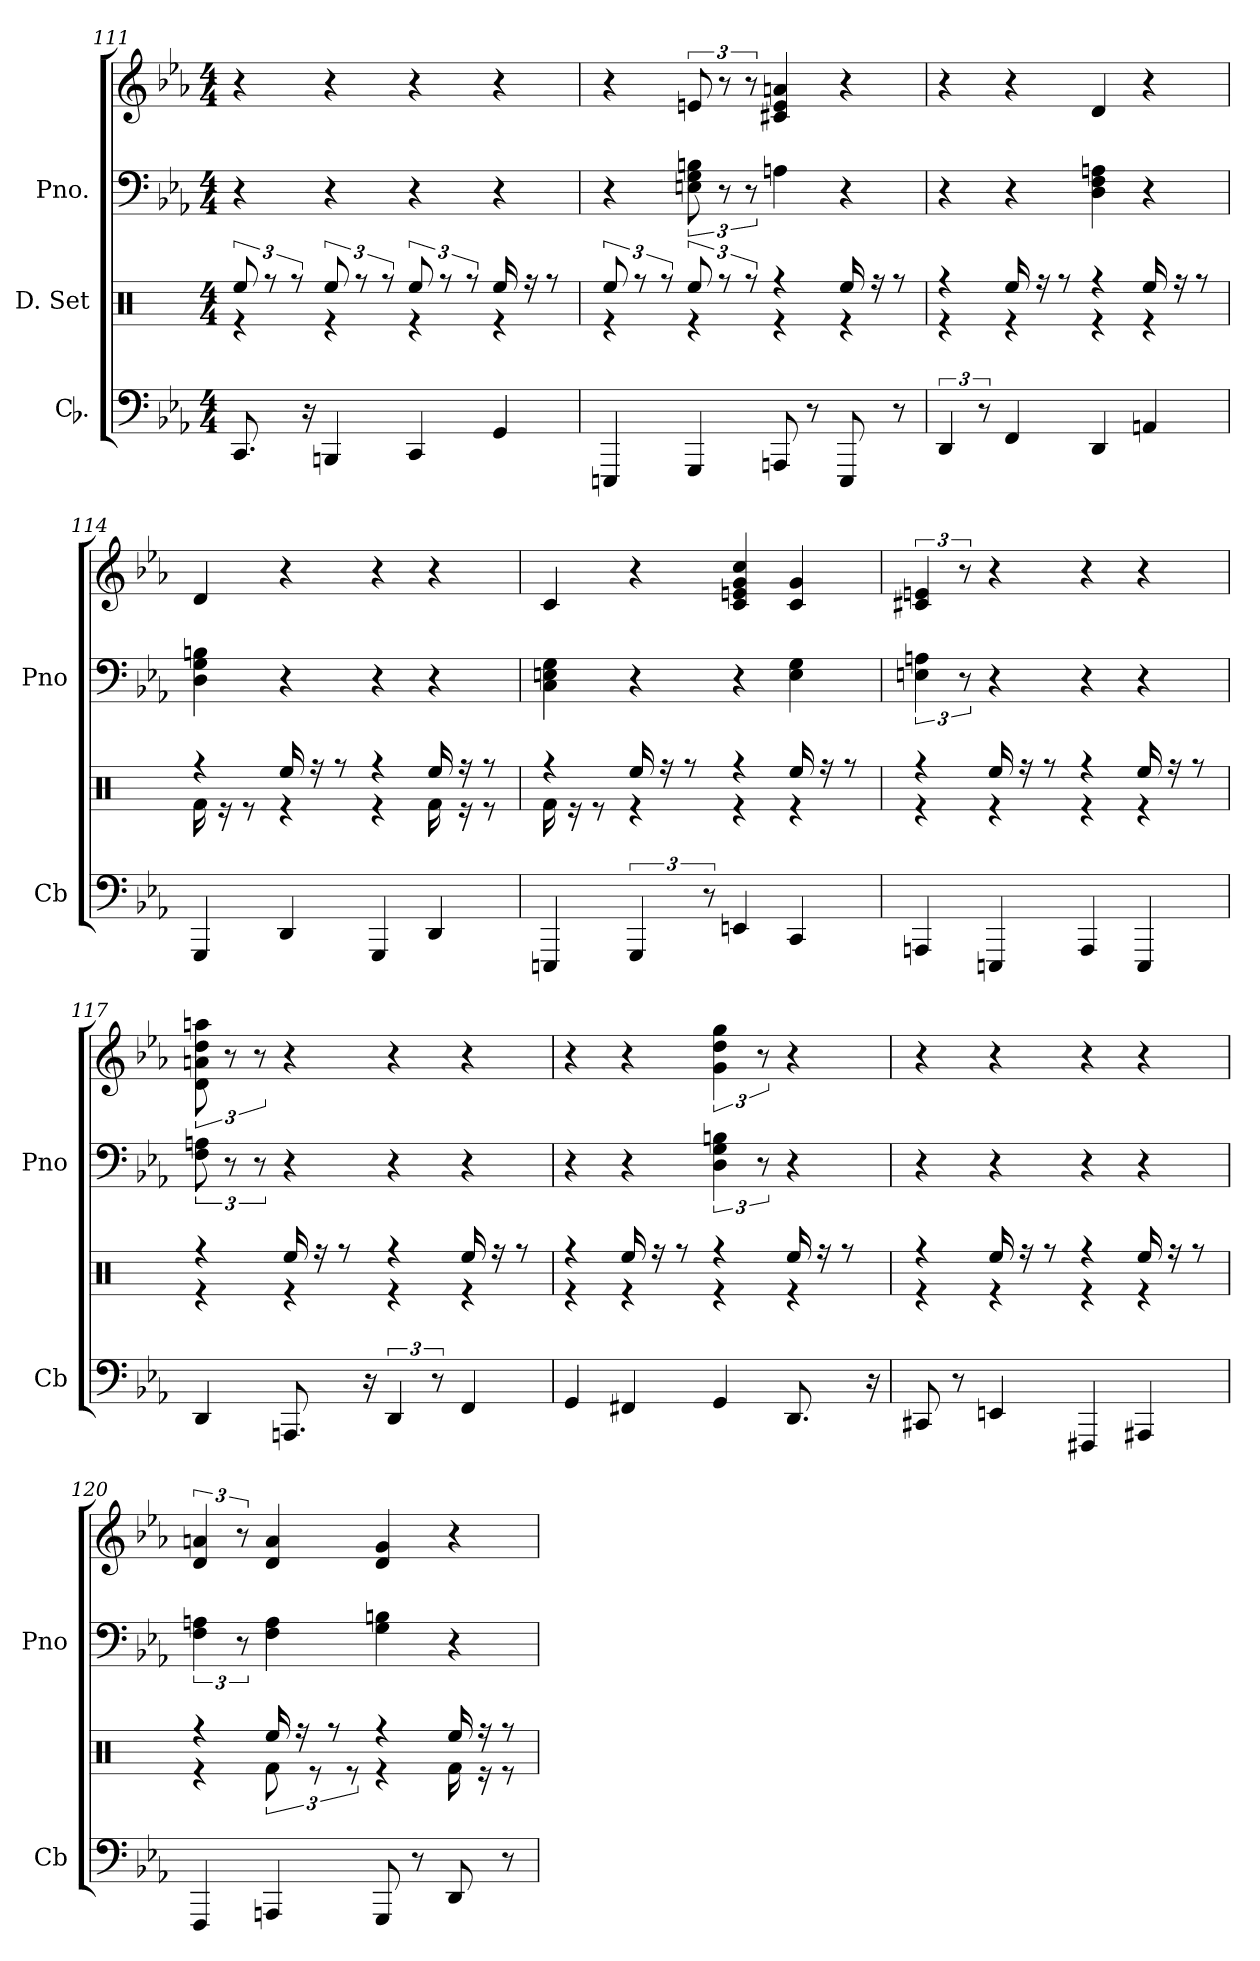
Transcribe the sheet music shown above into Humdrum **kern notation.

**kern	**kern	**kern	**kern
*part3	*part2	*part1	*part1
*staff4	*staff3	*staff2	*staff1
*I"Cb.	*I"D. Set	*I"Pno.	*
*I'Cb	*	*I'Pno	*
*clefF4	*clefX	*clefF4	*clefG2
*k[b-e-a-]	*k[]	*k[b-e-a-]	*k[b-e-a-]
*M4/4	*M4/4	*M4/4	*M4/4
=111	=111	=111	=111
*	*^	*	*
8.CC	4re	12Ree/	4r	4r
.	.	12rff	.	.
.	.	12rff	.	.
16r	.	.	.	.
4BBBn	4re	12Ree/	4r	4r
.	.	12rff	.	.
.	.	12rff	.	.
4CC	4re	12Ree/	4r	4r
.	.	12rff	.	.
.	.	12rff	.	.
4GG	4re	16Ree/	4r	4r
.	.	16rff	.	.
.	.	8rff	.	.
=112	=112	=112	=112	=112
4EEEn	4re	12Ree/	4r	4r
.	.	12rff	.	.
.	.	12rff	.	.
4GGG	4re	12Ree/	12En 12G 12Bn	12en
.	.	12rff	12r	12r
.	.	12rff	12r	12r
8AAAn	4re	4rff	4An	4c#X 4e 4an
8r	.	.	.	.
8EEE	4re	16Ree/	4r	4r
.	.	16rff	.	.
8r	.	8rff	.	.
=113	=113	=113	=113	=113
6DD	4re	4rff	4r	4r
12r	.	.	.	.
4FF	4re	16Ree/	4r	4r
.	.	16rff	.	.
.	.	8rff	.	.
4DD	4re	4rff	4D 4F 4An	4d
4AAn	4re	16Ree/	4r	4r
.	.	16rff	.	.
.	.	8rff	.	.
=114	=114	=114	=114	=114
4GGG	16Rf\	4rff	4D 4G 4Bn	4d
.	16re	.	.	.
.	8re	.	.	.
4DD	4re	16Ree/	4r	4r
.	.	16rff	.	.
.	.	8rff	.	.
4GGG	4re	4rff	4r	4r
4DD	16Rf\	16Ree/	4r	4r
.	16re	16rff	.	.
.	8re	8rff	.	.
=115	=115	=115	=115	=115
4EEEn	16Rf\	4rff	4C 4En 4G	4c
.	16re	.	.	.
.	8re	.	.	.
6GGG	4re	16Ree/	4r	4r
.	.	16rff	.	.
.	.	8rff	.	.
12r	.	.	.	.
4EEn	4re	4rff	4r	4c 4en 4g 4cc
4CC	4re	16Ree/	4E 4G	4c 4g
.	.	16rff	.	.
.	.	8rff	.	.
=116	=116	=116	=116	=116
4AAAn	4re	4rff	6En 6An	6c#X 6en
.	.	.	12r	12r
4EEEn	4re	16Ree/	4r	4r
.	.	16rff	.	.
.	.	8rff	.	.
4AAA	4re	4rff	4r	4r
4EEE	4re	16Ree/	4r	4r
.	.	16rff	.	.
.	.	8rff	.	.
=117	=117	=117	=117	=117
4DD	4re	4rff	12F 12An	12d 12an 12dd 12aan
.	.	.	12r	12r
.	.	.	12r	12r
8.AAAn	4re	16Ree/	4r	4r
.	.	16rff	.	.
.	.	8rff	.	.
16r	.	.	.	.
6DD	4re	4rff	4r	4r
12r	.	.	.	.
4FF	4re	16Ree/	4r	4r
.	.	16rff	.	.
.	.	8rff	.	.
=118	=118	=118	=118	=118
4GG	4re	4rff	4r	4r
4FF#X	4re	16Ree/	4r	4r
.	.	16rff	.	.
.	.	8rff	.	.
4GG	4re	4rff	6D 6G 6Bn	6g 6dd 6gg
.	.	.	12r	12r
8.DD	4re	16Ree/	4r	4r
.	.	16rff	.	.
.	.	8rff	.	.
16r	.	.	.	.
=119	=119	=119	=119	=119
8CC#X	4re	4rff	4r	4r
8r	.	.	.	.
4EEn	4re	16Ree/	4r	4r
.	.	16rff	.	.
.	.	8rff	.	.
4FFF#X	4re	4rff	4r	4r
4AAA#X	4re	16Ree/	4r	4r
.	.	16rff	.	.
.	.	8rff	.	.
=120	=120	=120	=120	=120
4FFF	4re	4rff	6F 6An	6d 6an
.	.	.	12r	12r
4AAAn	12Rf\	16Ree/	4F 4A	4d 4a
.	.	16rff	.	.
.	12re	.	.	.
.	.	8rff	.	.
.	12re	.	.	.
8GGG	4re	4rff	4G 4Bn	4d 4g
8r	.	.	.	.
8DD	16Rf\	16Ree/	4r	4r
.	16re	16rff	.	.
8r	8re	8rff	.	.
*	*v	*v	*	*
=	=	=	=
*-	*-	*-	*-
